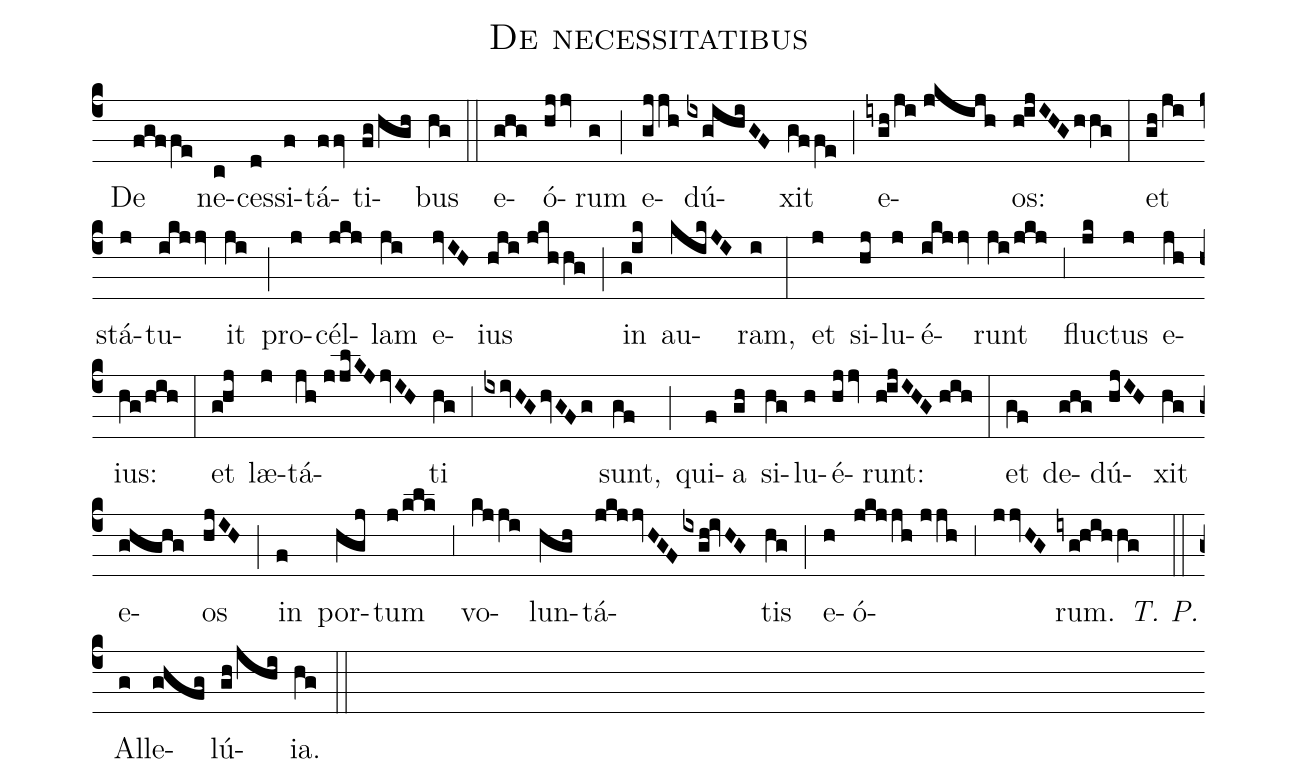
name:De necessitatibus;
mode:VIII;
office-part:Offertoria;
%%
(c4) () De(fgffe) ne(c)ces(d)si(f)tá(ffv)ti(fg/hgh)bus(hg) (::) e(ghg)ó(hjjv)rum(g) (;) e(gjjh)dú(ixgihiGF)xit(gffe) (;) e(iygh/ji//jkijh)os:(h!ijIHG/hhg) (:) et(gh/ji) stá(j)tu(ikjjv)it(ji) (;) pro(j)cél(jkj)lam(ji) e(jvIH)ius(hji//jkhhg) (;) in(g!ik) au(kikJI)ram,(i) (:) et(j) si(hj)lu(j)é(ikjjv)runt(ji/jkj) (,3) flu(jk)ctus(j) e(jh)ius:(hg/hih) (:) et(g!hj) læ(j)tá(jh//jjlKJ/jvIH)ti(hg) (,3) (ixivHG/hvGFg) sunt,(gf) (;) qui(f)a(gh) si(hg)lu(h)é(hjjv)runt:(h!ijIHG//hih) (:) et(gf) de(ghg)dú(hjIH)xit(hg) e(ghghg)os(hjIH) (;) in(f) por(hgj)tum(j/klk) (,3) vo(kjji)lun(hgh)tá(jkjjvHGF/ixgh!ivHG)tis(hg) (;) e(h)ó(jkjjh//jjh)(,3)(jjvHG)rum.(iyg!hihhg) <i>T. P.</i>(::) Al(g)le(ghfg)lú(gh/jhi)ia.(hg) (::)
